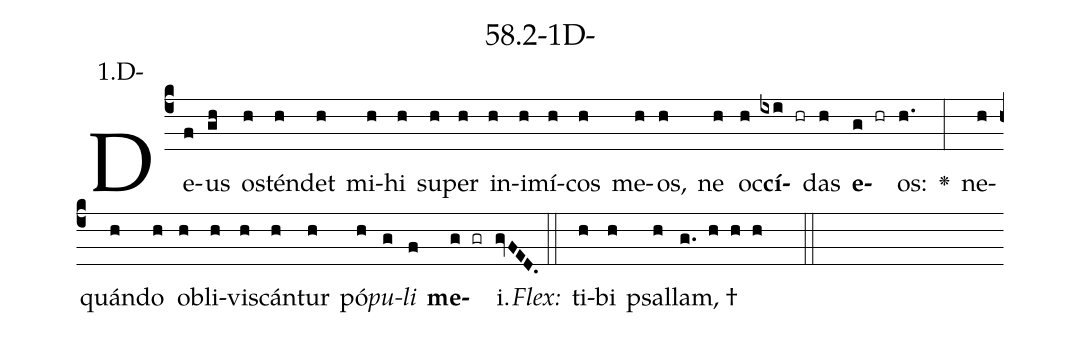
name: 58.2-1D-;
annotation: 1.D-;
%%
(c4)De(f)us(gh) os(h)tén(h)det(h) mi(h)hi(h) su(h)per(h) in(h)i(h)mí(h)cos(h) me(h)os,(h) ne(h) oc(h)<b>cí</b>(ixi hr)das(h) <b>e</b>(g hr)os:(h.) <v>\greheightstar</v>(:) ne(h)quán(h)do(h) ob(h)li(h)vis(h)cán(h)tur(h) pó(h)<i>pu</i>(g)<i>li</i>(f) <b>me</b>(g gr)i.(gvFED.) (::)
<i>Flex:</i>()  ti(h)bi(h) psal(h)lam, †(g. h h h  ::)

%E(h) u(h) o(g) u(f) a(g) e.(gvFED.) (::)
